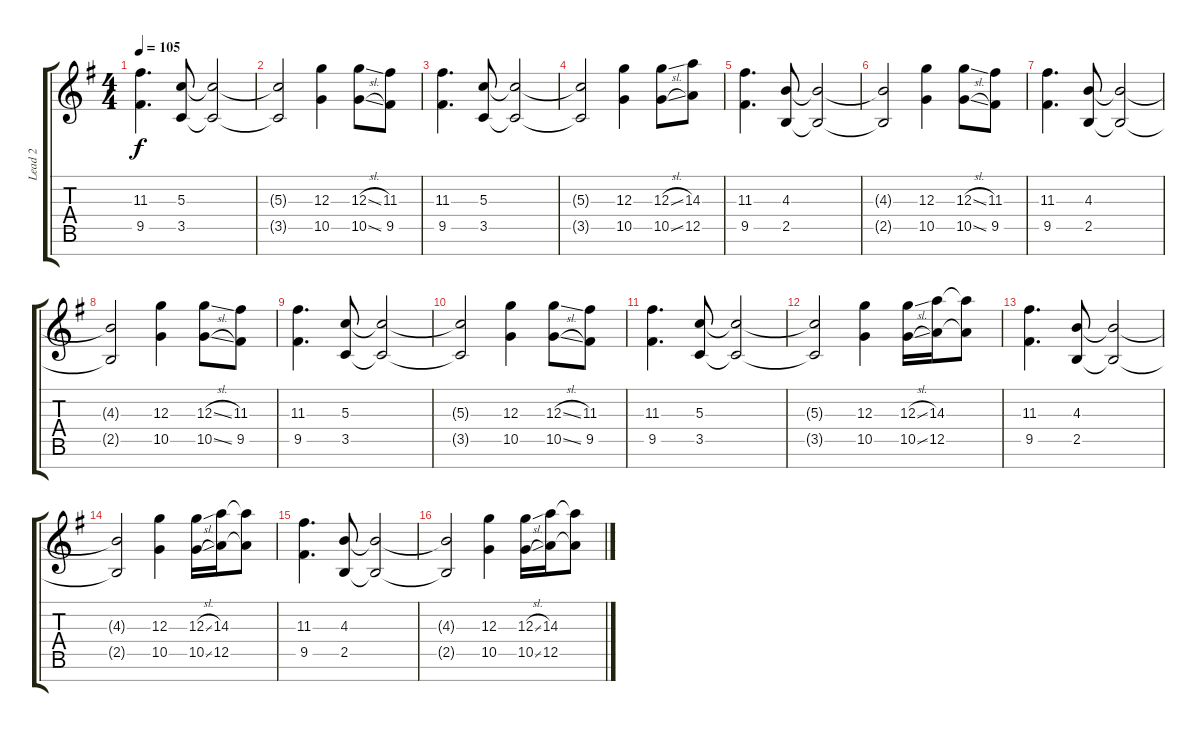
\track ("Lead 2" "Lead 2") {instrument distortionguitar}
\staff {score tabs}
\tuning (E4 B3 G3 D3 A2 E2 B1) {hide}
\ts (4 4)
\tempo 105
\clef g2
\ks eminor
(11.3 9.5).4{d dy f} (5.3 3.5).8 (5.3{t} 3.5{t}).2 |
(5.3{t} 3.5{t}).2 (12.3 10.5).4 (12.3{sl} 10.5{sl}).8 (11.3 9.5).8 |
(11.3 9.5).4{d} (5.3 3.5).8 (5.3{t} 3.5{t}).2 |
(5.3{t} 3.5{t}).2 (12.3 10.5).4 (12.3{sl} 10.5{sl}).8 (14.3 12.5).8 |
(11.3 9.5).4{d} (4.3 2.5).8 (4.3{t} 2.5{t}).2 |
(4.3{t} 2.5{t}).2 (12.3 10.5).4 (12.3{sl} 10.5{sl}).8 (11.3 9.5).8 |
(11.3 9.5).4{d} (4.3 2.5).8 (4.3{t} 2.5{t}).2 |
(4.3{t} 2.5{t}).2 (12.3 10.5).4 (12.3{sl} 10.5{sl}).8 (11.3 9.5).8 |
(11.3 9.5).4{d} (5.3 3.5).8 (5.3{t} 3.5{t}).2 |
(5.3{t} 3.5{t}).2 (12.3 10.5).4 (12.3{sl} 10.5{sl}).8 (11.3 9.5).8 |
(11.3 9.5).4{d} (5.3 3.5).8 (5.3{t} 3.5{t}).2 |
(5.3{t} 3.5{t}).2 (12.3 10.5).4 (12.3{sl} 10.5{sl}).16 (14.3 12.5).16 (14.3{t} 12.5{t}).8 |
(11.3 9.5).4{d} (4.3 2.5).8 (4.3{t} 2.5{t}).2 |
(4.3{t} 2.5{t}).2 (12.3 10.5).4 (12.3{sl} 10.5{sl}).16 (14.3 12.5).16 (14.3{t} 12.5{t}).8 |
(11.3 9.5).4{d} (4.3 2.5).8 (4.3{t} 2.5{t}).2 |
(4.3{t} 2.5{t}).2 (12.3 10.5).4 (12.3{sl} 10.5{sl}).16 (14.3 12.5).16 (14.3{t} 12.5{t}).8
